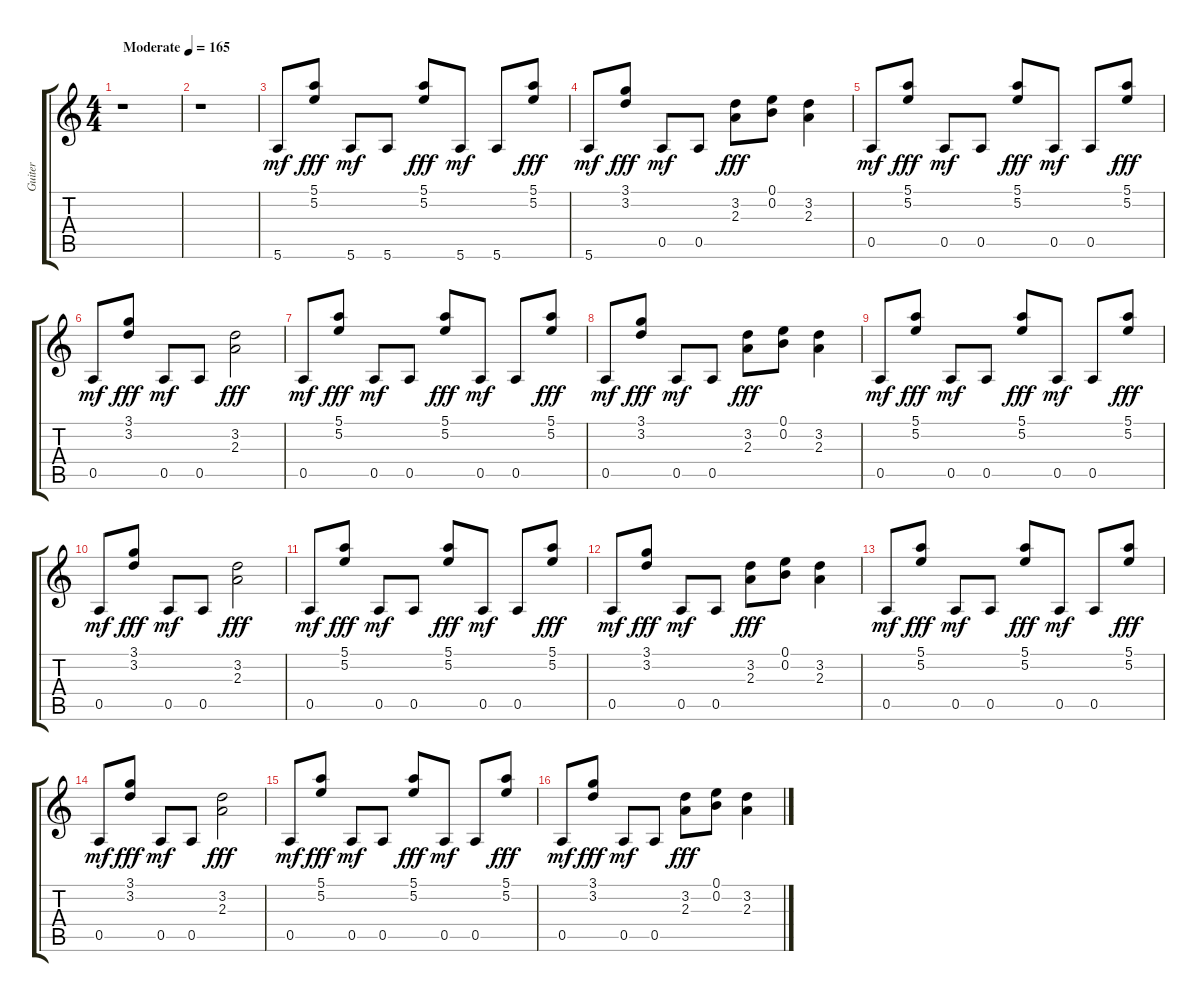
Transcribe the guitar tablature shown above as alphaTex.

\track ("Guiter" "Guiter") {instrument overdrivenguitar}
\staff {score tabs}
\tuning (E4 B3 G3 D3 A2 E2) {hide}
\ts (4 4)
\tempo (165 "Moderate")
\clef g2
\ks c
r.1{dy mf instrument overdrivenguitar} |
r.1 |
5.6.8 (5.1 5.2).8{dy fff} 5.6.8{dy mf} 5.6.8 (5.1 5.2).8{dy fff} 5.6.8{dy mf} 5.6.8 (5.1 5.2).8{dy fff} |
5.6.8{dy mf} (3.1 3.2).8{dy fff} 0.5.8{dy mf} 0.5.8 (3.2 2.3).8{dy fff} (0.1 0.2).8 (3.2 2.3).4 |
0.5.8{dy mf} (5.1 5.2).8{dy fff} 0.5.8{dy mf} 0.5.8 (5.1 5.2).8{dy fff} 0.5.8{dy mf} 0.5.8 (5.1 5.2).8{dy fff} |
0.5.8{dy mf} (3.1 3.2).8{dy fff} 0.5.8{dy mf} 0.5.8 (3.2 2.3).2{dy fff} |
0.5.8{dy mf} (5.1 5.2).8{dy fff} 0.5.8{dy mf} 0.5.8 (5.1 5.2).8{dy fff} 0.5.8{dy mf} 0.5.8 (5.1 5.2).8{dy fff} |
0.5.8{dy mf} (3.1 3.2).8{dy fff} 0.5.8{dy mf} 0.5.8 (3.2 2.3).8{dy fff} (0.1 0.2).8 (3.2 2.3).4 |
0.5.8{dy mf} (5.1 5.2).8{dy fff} 0.5.8{dy mf} 0.5.8 (5.1 5.2).8{dy fff} 0.5.8{dy mf} 0.5.8 (5.1 5.2).8{dy fff} |
0.5.8{dy mf} (3.1 3.2).8{dy fff} 0.5.8{dy mf} 0.5.8 (3.2 2.3).2{dy fff} |
0.5.8{dy mf} (5.1 5.2).8{dy fff} 0.5.8{dy mf} 0.5.8 (5.1 5.2).8{dy fff} 0.5.8{dy mf} 0.5.8 (5.1 5.2).8{dy fff} |
0.5.8{dy mf} (3.1 3.2).8{dy fff} 0.5.8{dy mf} 0.5.8 (3.2 2.3).8{dy fff} (0.1 0.2).8 (3.2 2.3).4 |
0.5.8{dy mf} (5.1 5.2).8{dy fff} 0.5.8{dy mf} 0.5.8 (5.1 5.2).8{dy fff} 0.5.8{dy mf} 0.5.8 (5.1 5.2).8{dy fff} |
0.5.8{dy mf} (3.1 3.2).8{dy fff} 0.5.8{dy mf} 0.5.8 (3.2 2.3).2{dy fff} |
0.5.8{dy mf} (5.1 5.2).8{dy fff} 0.5.8{dy mf} 0.5.8 (5.1 5.2).8{dy fff} 0.5.8{dy mf} 0.5.8 (5.1 5.2).8{dy fff} |
0.5.8{dy mf} (3.1 3.2).8{dy fff} 0.5.8{dy mf} 0.5.8 (3.2 2.3).8{dy fff} (0.1 0.2).8 (3.2 2.3).4
